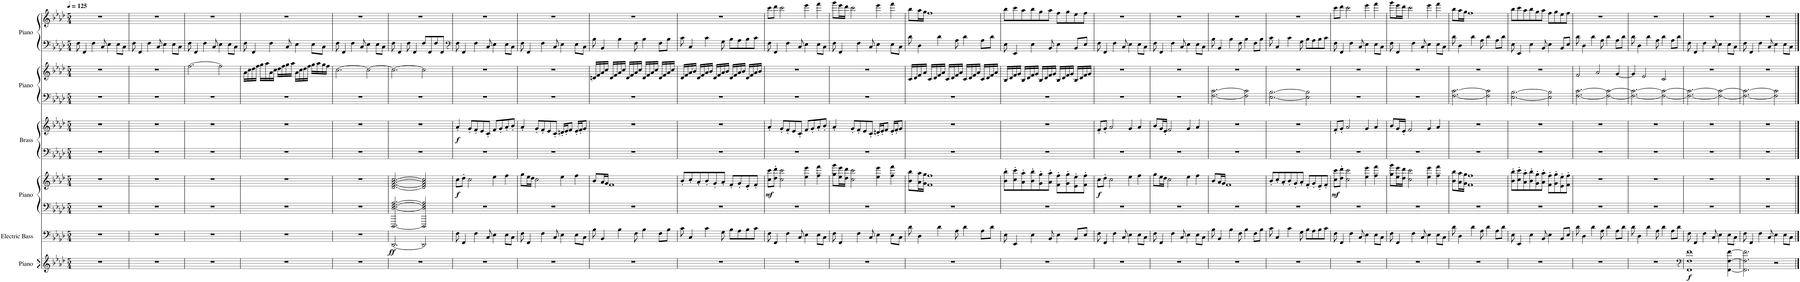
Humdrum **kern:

**kern	**dynam	**kern	**dynam	**kern	**kern	**dynam	**kern	**kern	**dynam	**kern	**kern	**kern	**kern
*part6	*part6	*part5	*part5	*part4	*part4	*part4	*part3	*part3	*part3	*part2	*part2	*part1	*part1
*staff10	*staff10	*staff9	*staff9	*staff8	*staff7	*staff7/8	*staff6	*staff5	*staff5/6	*staff4	*staff3	*staff2	*staff1
*I"Piano	*	*I"Electric Bass	*	*I"Piano	*	*	*I"Brass	*	*	*I"Piano	*	*I"Piano	*
*I'Pno.	*	*I'El. B.	*	*I'Pno.	*	*	*I'Br.	*	*	*I'Pno.	*	*I'Pno.	*
*clefG2	*	*clefF4	*	*clefF4	*clefG2	*	*clefF4	*clefG2	*	*clefF4	*clefG2	*clefF4	*clefG2
*	*	*Trd7c12	*	*	*	*	*	*	*	*	*	*	*
*k[b-e-a-d-]	*	*k[b-e-a-d-]	*	*k[b-e-a-d-]	*k[b-e-a-d-]	*	*k[b-e-a-d-]	*k[b-e-a-d-]	*	*k[b-e-a-d-]	*k[b-e-a-d-]	*k[b-e-a-d-]	*k[b-e-a-d-]
*M5/4	*	*M5/4	*	*M5/4	*M5/4	*	*M5/4	*M5/4	*	*M5/4	*M5/4	*M5/4	*M5/4
*MM125	*	*MM125	*	*MM125	*MM125	*	*MM125	*MM125	*	*MM125	*MM125	*MM125	*MM125
=1	=1	=1	=1	=1	=1	=1	=1	=1	=1	=1	=1	=1	=1
4%5r	.	4%5r	.	4%5r	4%5r	.	4%5r	4%5r	.	4%5r	4%5r	8F\	4%5r
.	.	.	.	.	.	.	.	.	.	.	.	4FF/	.
.	.	.	.	.	.	.	.	.	.	.	.	4F\	.
.	.	.	.	.	.	.	.	.	.	.	.	8C/	.
.	.	.	.	.	.	.	.	.	.	.	.	4E-\	.
.	.	.	.	.	.	.	.	.	.	.	.	8E-\L	.
.	.	.	.	.	.	.	.	.	.	.	.	8C\J	.
=2	=2	=2	=2	=2	=2	=2	=2	=2	=2	=2	=2	=2	=2
4%5r	.	4%5r	.	4%5r	4%5r	.	4%5r	4%5r	.	4%5r	4%5r	8F\	4%5r
.	.	.	.	.	.	.	.	.	.	.	.	4FF/	.
.	.	.	.	.	.	.	.	.	.	.	.	4F\	.
.	.	.	.	.	.	.	.	.	.	.	.	8C/	.
.	.	.	.	.	.	.	.	.	.	.	.	4E-\	.
.	.	.	.	.	.	.	.	.	.	.	.	8E-\L	.
.	.	.	.	.	.	.	.	.	.	.	.	8C\J	.
=3	=3	=3	=3	=3	=3	=3	=3	=3	=3	=3	=3	=3	=3
4%5r	.	4%5r	.	4%5r	4%5r	.	4%5r	4%5r	.	4%5r	[2.ff\	8F\	4%5r
.	.	.	.	.	.	.	.	.	.	.	.	4FF/	.
.	.	.	.	.	.	.	.	.	.	.	.	4F\	.
.	.	.	.	.	.	.	.	.	.	.	.	8C/	.
.	.	.	.	.	.	.	.	.	.	.	2ff\]	4E-\	.
.	.	.	.	.	.	.	.	.	.	.	.	8E-\L	.
.	.	.	.	.	.	.	.	.	.	.	.	8C\J	.
=4	=4	=4	=4	=4	=4	=4	=4	=4	=4	=4	=4	=4	=4
4%5r	.	4%5r	.	4%5r	4%5r	.	4%5r	4%5r	.	4%5r	16a-\LL	8F\	4%5r
.	.	.	.	.	.	.	.	.	.	.	16cc\	.	.
.	.	.	.	.	.	.	.	.	.	.	16dd-\	4FF/	.
.	.	.	.	.	.	.	.	.	.	.	16ff\JJ	.	.
.	.	.	.	.	.	.	.	.	.	.	16gg\LL	.	.
.	.	.	.	.	.	.	.	.	.	.	16aa-\	.	.
.	.	.	.	.	.	.	.	.	.	.	16a-\	4F\	.
.	.	.	.	.	.	.	.	.	.	.	16cc\JJ	.	.
.	.	.	.	.	.	.	.	.	.	.	16dd-\LL	.	.
.	.	.	.	.	.	.	.	.	.	.	16ff\	.	.
.	.	.	.	.	.	.	.	.	.	.	16gg\	8C/	.
.	.	.	.	.	.	.	.	.	.	.	16aa-\JJ	.	.
.	.	.	.	.	.	.	.	.	.	.	16a-\LL	4E-\	.
.	.	.	.	.	.	.	.	.	.	.	16cc\	.	.
.	.	.	.	.	.	.	.	.	.	.	16dd-\	.	.
.	.	.	.	.	.	.	.	.	.	.	16ff\JJ	.	.
.	.	.	.	.	.	.	.	.	.	.	16gg\LL	8E-\L	.
.	.	.	.	.	.	.	.	.	.	.	16aa-\	.	.
.	.	.	.	.	.	.	.	.	.	.	16gg\	8C\J	.
.	.	.	.	.	.	.	.	.	.	.	16ff\JJ	.	.
=5	=5	=5	=5	=5	=5	=5	=5	=5	=5	=5	=5	=5	=5
4%5r	.	4%5r	.	4%5r	4%5r	.	4%5r	4%5r	.	4%5r	[2.cc\	8F\	4%5r
.	.	.	.	.	.	.	.	.	.	.	.	4FF/	.
.	.	.	.	.	.	.	.	.	.	.	.	4F\	.
.	.	.	.	.	.	.	.	.	.	.	.	8C/	.
.	.	.	.	.	.	.	.	.	.	.	2cc\_	4E-\	.
.	.	.	.	.	.	.	.	.	.	.	.	8E-\L	.
.	.	.	.	.	.	.	.	.	.	.	.	8C\J	.
=6	=6	=6	=6	=6	=6	=6	=6	=6	=6	=6	=6	=6	=6
!	!	!	!LO:DY:b	!	!	!	!	!	!	!	!	!	!
4%5r	.	[2.DD-/	ff	[2.DDD-/ [2.D-/ [2.F/ [2.A-/	[2.d-/ [2.f/ [2.a-/ [2.cc/	.	4%5r	4%5r	.	4%5r	2.cc\_	8F\	4%5r
.	.	.	.	.	.	.	.	.	.	.	.	4FF/	.
.	.	.	.	.	.	.	.	.	.	.	.	8F\	.
.	.	.	.	.	.	.	.	.	.	.	.	4FF/	.
.	.	2DD-/]	.	2DDD-/] 2D-/] 2F/] 2A-/]	2d-/] 2f/] 2a-/] 2cc/]	.	.	.	.	.	2cc\]	8F/L	.
.	.	.	.	.	.	.	.	.	.	.	.	8FF/	.
.	.	.	.	.	.	.	.	.	.	.	.	8F/	.
.	.	.	.	.	.	.	.	.	.	.	.	8FF/J	.
=7	=7	=7	=7	=7	=7	=7	=7	=7	=7	=7	=7	=7	=7
*	*	*	*	*	*	*	*	*	*	*	*	*clefFv4	*
!	!	!	!	!	!	!LO:DY:b	!	!	!LO:DY:b	!	!	!	!
4%5r	.	8F\	.	4%5r	8cc\L	f	4%5r	4a-'/	f	4%5r	4%5r	8FF\	4%5r
.	.	4FF/	.	.	8dd-'\J	.	.	.	.	.	.	4FFF/	.
.	.	.	.	.	2cc\	.	.	8g'/L	.	.	.	.	.
.	.	4F\	.	.	.	.	.	8f'/	.	.	.	4FF\	.
.	.	.	.	.	.	.	.	8e-/	.	.	.	.	.
.	.	8C/	.	.	.	.	.	8c'/J	.	.	.	8CC/	.
.	.	4E-\	.	.	4ee-\	.	.	8f/L	.	.	.	4EE-\	.
.	.	.	.	.	.	.	.	8g'/	.	.	.	.	.
.	.	8E-\L	.	.	4ff\	.	.	8a-'/	.	.	.	8EE-\L	.
.	.	8C\J	.	.	.	.	.	8b-'/J	.	.	.	8CC\J	.
=8	=8	=8	=8	=8	=8	=8	=8	=8	=8	=8	=8	=8	=8
4%5r	.	8F\	.	4%5r	8gg\L	.	4%5r	4a-'/	.	4%5r	4%5r	8FF\	4%5r
.	.	4FF/	.	.	16ee-\L	.	.	.	.	.	.	4FFF/	.
.	.	.	.	.	16dd-\JJ	.	.	.	.	.	.	.	.
.	.	.	.	.	2cc\	.	.	8g'/L	.	.	.	.	.
.	.	4F\	.	.	.	.	.	8f'/	.	.	.	4FF\	.
.	.	.	.	.	.	.	.	8e-/	.	.	.	.	.
.	.	8C/	.	.	.	.	.	8c'/J	.	.	.	8CC/	.
.	.	4E-\	.	.	4ee-\	.	.	16dn'/LL	.	.	.	4EE-\	.
.	.	.	.	.	.	.	.	16e-'/J	.	.	.	.	.
.	.	.	.	.	.	.	.	8f/J	.	.	.	.	.
.	.	8E-\L	.	.	4ff\	.	.	16e-'/LL	.	.	.	8EE-\L	.
.	.	.	.	.	.	.	.	16f'/J	.	.	.	.	.
.	.	8C\J	.	.	.	.	.	8g/J	.	.	.	8CC\J	.
=9	=9	=9	=9	=9	=9	=9	=9	=9	=9	=9	=9	=9	=9
4%5r	.	8B-\	.	4%5r	8b-/L	.	4%5r	4%5r	.	4%5r	16dn/LL	8BB-\	4%5r
.	.	.	.	.	.	.	.	.	.	.	16f/	.	.
.	.	4BB-/	.	.	16a-/L	.	.	.	.	.	16a-/	4BBB-/	.
.	.	.	.	.	16g/JJ	.	.	.	.	.	16cc/JJ	.	.
.	.	.	.	.	1f	.	.	.	.	.	16d/LL	.	.
.	.	.	.	.	.	.	.	.	.	.	16f/	.	.
.	.	4B-\	.	.	.	.	.	.	.	.	16a-/	4BB-\	.
.	.	.	.	.	.	.	.	.	.	.	16cc/JJ	.	.
.	.	.	.	.	.	.	.	.	.	.	16d/LL	.	.
.	.	.	.	.	.	.	.	.	.	.	16f/	.	.
.	.	8F\	.	.	.	.	.	.	.	.	16a-/	8FF\	.
.	.	.	.	.	.	.	.	.	.	.	16cc/JJ	.	.
.	.	4B-\	.	.	.	.	.	.	.	.	16d/LL	4BB-\	.
.	.	.	.	.	.	.	.	.	.	.	16f/	.	.
.	.	.	.	.	.	.	.	.	.	.	16a-/	.	.
.	.	.	.	.	.	.	.	.	.	.	16cc/JJ	.	.
.	.	8F\L	.	.	.	.	.	.	.	.	16d/LL	8FF\L	.
.	.	.	.	.	.	.	.	.	.	.	16f/	.	.
.	.	8B-\J	.	.	.	.	.	.	.	.	16a-/	8BB-\J	.
.	.	.	.	.	.	.	.	.	.	.	16cc/JJ	.	.
=10	=10	=10	=10	=10	=10	=10	=10	=10	=10	=10	=10	=10	=10
4%5r	.	8c\	.	4%5r	8b-'/L	.	4%5r	4%5r	.	4%5r	16d-/LL	8C\	4%5r
.	.	.	.	.	.	.	.	.	.	.	16f/	.	.
.	.	4C/	.	.	8cc'/	.	.	.	.	.	16a-/	4CC/	.
.	.	.	.	.	.	.	.	.	.	.	16b-/JJ	.	.
.	.	.	.	.	8a-'/	.	.	.	.	.	16d-/LL	.	.
.	.	.	.	.	.	.	.	.	.	.	16f/	.	.
.	.	4c\	.	.	8b-'/	.	.	.	.	.	16a-/	4C\	.
.	.	.	.	.	.	.	.	.	.	.	16b-/JJ	.	.
.	.	.	.	.	8g'/	.	.	.	.	.	16d-/LL	.	.
.	.	.	.	.	.	.	.	.	.	.	16f/	.	.
.	.	8G\	.	.	8a-'/J	.	.	.	.	.	16a-/	8GG\	.
.	.	.	.	.	.	.	.	.	.	.	16b-/JJ	.	.
.	.	8B-\L	.	.	8f'/L	.	.	.	.	.	16d-/LL	8BB-\L	.
.	.	.	.	.	.	.	.	.	.	.	16f/	.	.
.	.	8A-\	.	.	8g'/	.	.	.	.	.	16a-/	8AA-\	.
.	.	.	.	.	.	.	.	.	.	.	16b-/JJ	.	.
.	.	8B-\	.	.	8e-'/	.	.	.	.	.	16d-/LL	8BB-\	.
.	.	.	.	.	.	.	.	.	.	.	16f/	.	.
.	.	8c\J	.	.	8f'/J	.	.	.	.	.	16a-/	8C\J	.
.	.	.	.	.	.	.	.	.	.	.	16b-/JJ	.	.
=11	=11	=11	=11	=11	=11	=11	=11	=11	=11	=11	=11	=11	=11
!	!	!	!	!	!	!LO:DY:b	!	!	!	!	!	!	!
4%5r	.	8F\	.	4%5r	8cc\ 8ccc\L	mf	4%5r	4a-'/	.	4%5r	4%5r	8FF\	8ccc\L
.	.	4FF/	.	.	8dd-\' 8ddd-\'J	.	.	.	.	.	.	4FFF/	8ddd-\J
.	.	.	.	.	2cc\ 2ccc\	.	.	8g'/L	.	.	.	.	2ccc\
.	.	4F\	.	.	.	.	.	8f'/	.	.	.	4FF\	.
.	.	.	.	.	.	.	.	8e-/	.	.	.	.	.
.	.	8C/	.	.	.	.	.	8c'/J	.	.	.	8CC/	.
.	.	4E-\	.	.	4ee-\ 4eee-\	.	.	8f/L	.	.	.	4EE-\	4eee-\
.	.	.	.	.	.	.	.	8g'/	.	.	.	.	.
.	.	8E-\L	.	.	4ff\ 4fff\	.	.	8a-'/	.	.	.	8EE-\L	4fff\
.	.	8C\J	.	.	.	.	.	8b-'/J	.	.	.	8CC\J	.
=12	=12	=12	=12	=12	=12	=12	=12	=12	=12	=12	=12	=12	=12
4%5r	.	8F\	.	4%5r	8gg\ 8ggg\L	.	4%5r	4a-'/	.	4%5r	4%5r	8FF\	8ggg\L
.	.	4FF/	.	.	16ee-\ 16eee-\L	.	.	.	.	.	.	4FFF/	16eee-\L
.	.	.	.	.	16dd-\ 16ddd-\JJ	.	.	.	.	.	.	.	16ddd-\JJ
.	.	.	.	.	2cc\ 2ccc\	.	.	8g'/L	.	.	.	.	2ccc\
.	.	4F\	.	.	.	.	.	8f'/	.	.	.	4FF\	.
.	.	.	.	.	.	.	.	8e-/	.	.	.	.	.
.	.	8C/	.	.	.	.	.	8c'/J	.	.	.	8CC/	.
.	.	4E-\	.	.	4ee-\ 4eee-\	.	.	16dn'/LL	.	.	.	4EE-\	4eee-\
.	.	.	.	.	.	.	.	16e-'/J	.	.	.	.	.
.	.	.	.	.	.	.	.	8f/J	.	.	.	.	.
.	.	8E-\L	.	.	4ff\ 4fff\	.	.	16e-'/LL	.	.	.	8EE-\L	4fff\
.	.	.	.	.	.	.	.	16f'/J	.	.	.	.	.
.	.	8C\J	.	.	.	.	.	8g/J	.	.	.	8CC\J	.
=13	=13	=13	=13	=13	=13	=13	=13	=13	=13	=13	=13	=13	=13
4%5r	.	8d-\	.	4%5r	8b-\ 8bb-\L	.	4%5r	4%5r	.	4%5r	16c/LL	8D-\	8bb-\L
.	.	.	.	.	.	.	.	.	.	.	16d-/	.	.
.	.	4D-\	.	.	16a-\ 16aa-\L	.	.	.	.	.	16f/	4DD-\	16aa-\L
.	.	.	.	.	16g\ 16gg\JJ	.	.	.	.	.	16a-/JJ	.	16gg\JJ
.	.	.	.	.	1f 1ff	.	.	.	.	.	16c/LL	.	1ff
.	.	.	.	.	.	.	.	.	.	.	16d-/	.	.
.	.	4d-\	.	.	.	.	.	.	.	.	16f/	4D-\	.
.	.	.	.	.	.	.	.	.	.	.	16a-/JJ	.	.
.	.	.	.	.	.	.	.	.	.	.	16c/LL	.	.
.	.	.	.	.	.	.	.	.	.	.	16d-/	.	.
.	.	8A-\	.	.	.	.	.	.	.	.	16f/	8AA-\	.
.	.	.	.	.	.	.	.	.	.	.	16a-/JJ	.	.
.	.	4d-\	.	.	.	.	.	.	.	.	16c/LL	4D-\	.
.	.	.	.	.	.	.	.	.	.	.	16d-/	.	.
.	.	.	.	.	.	.	.	.	.	.	16f/	.	.
.	.	.	.	.	.	.	.	.	.	.	16a-/JJ	.	.
.	.	8A-\L	.	.	.	.	.	.	.	.	16c/LL	8AA-\L	.
.	.	.	.	.	.	.	.	.	.	.	16d-/	.	.
.	.	8d-\J	.	.	.	.	.	.	.	.	16f/	8D-\J	.
.	.	.	.	.	.	.	.	.	.	.	16a-/JJ	.	.
=14	=14	=14	=14	=14	=14	=14	=14	=14	=14	=14	=14	=14	=14
4%5r	.	8E-\	.	4%5r	8b-\' 8bb-\'L	.	4%5r	4%5r	.	4%5r	16B-/LL	8EE-\	8bb-\L
.	.	.	.	.	.	.	.	.	.	.	16d-/	.	.
.	.	4EE-/	.	.	8cc\' 8ccc\'	.	.	.	.	.	16f/	4EEE-/	8ccc\
.	.	.	.	.	.	.	.	.	.	.	16g/JJ	.	.
.	.	.	.	.	8a-\' 8aa-\'	.	.	.	.	.	16B-/LL	.	8aa-\
.	.	.	.	.	.	.	.	.	.	.	16d-/	.	.
.	.	4E-\	.	.	8b-\' 8bb-\'	.	.	.	.	.	16f/	4EE-\	8bb-\
.	.	.	.	.	.	.	.	.	.	.	16g/JJ	.	.
.	.	.	.	.	8g\' 8gg\'	.	.	.	.	.	16B-/LL	.	8gg\
.	.	.	.	.	.	.	.	.	.	.	16d-/	.	.
.	.	8BB-/	.	.	8a-\' 8aa-\'J	.	.	.	.	.	16f/	8BBB-/	8aa-\J
.	.	.	.	.	.	.	.	.	.	.	16g/JJ	.	.
.	.	4E-\	.	.	8f\' 8ff\'L	.	.	.	.	.	16B-/LL	4EE-\	8ff\L
.	.	.	.	.	.	.	.	.	.	.	16d-/	.	.
.	.	.	.	.	8g\' 8gg\'	.	.	.	.	.	16f/	.	8gg\
.	.	.	.	.	.	.	.	.	.	.	16g/JJ	.	.
.	.	8BB-/L	.	.	8e-\' 8ee-\'	.	.	.	.	.	16B-/LL	8BBB-/L	8ee-\
.	.	.	.	.	.	.	.	.	.	.	16d-/	.	.
.	.	8E-/J	.	.	8f\' 8ff\'J	.	.	.	.	.	16f/	8EE-/J	8ff\J
.	.	.	.	.	.	.	.	.	.	.	16g/JJ	.	.
=15	=15	=15	=15	=15	=15	=15	=15	=15	=15	=15	=15	=15	=15
!	!	!	!	!	!	!LO:DY:b	!	!	!	!	!	!	!
4%5r	.	8F\	.	4%5r	8cc\L	f	4%5r	8f'/L	.	4%5r	4%5r	8FF\	4%5r
.	.	4FF/	.	.	8dd-'\J	.	.	8g'/J	.	.	.	4FFF/	.
.	.	.	.	.	2cc\	.	.	2a-/	.	.	.	.	.
.	.	4F\	.	.	.	.	.	.	.	.	.	4FF\	.
.	.	8C/	.	.	.	.	.	.	.	.	.	8CC/	.
.	.	4E-\	.	.	4ee-\	.	.	4g/	.	.	.	4EE-\	.
.	.	8E-\L	.	.	4ff\	.	.	4a-/	.	.	.	8EE-\L	.
.	.	8C\J	.	.	.	.	.	.	.	.	.	8CC\J	.
=16	=16	=16	=16	=16	=16	=16	=16	=16	=16	=16	=16	=16	=16
4%5r	.	8F\	.	4%5r	8gg\L	.	4%5r	8b-/L	.	4%5r	4%5r	8FF\	4%5r
.	.	4FF/	.	.	16ee-\L	.	.	16g/L	.	.	.	4FFF/	.
.	.	.	.	.	16dd-\JJ	.	.	16e-'/JJ	.	.	.	.	.
.	.	.	.	.	2cc\	.	.	2f/	.	.	.	.	.
.	.	4F\	.	.	.	.	.	.	.	.	.	4FF\	.
.	.	8C/	.	.	.	.	.	.	.	.	.	8CC/	.
.	.	4E-\	.	.	4ee-\	.	.	4g/	.	.	.	4EE-\	.
.	.	8E-\L	.	.	4ff\	.	.	4a-/	.	.	.	8EE-\L	.
.	.	8C\J	.	.	.	.	.	.	.	.	.	8CC\J	.
=17	=17	=17	=17	=17	=17	=17	=17	=17	=17	=17	=17	=17	=17
4%5r	.	8B-\	.	4%5r	8b-/L	.	4%5r	4%5r	.	[2.F\ [2.c\	4%5r	8BB-\	4%5r
.	.	4BB-/	.	.	16a-/L	.	.	.	.	.	.	4BBB-/	.
.	.	.	.	.	16g/JJ	.	.	.	.	.	.	.	.
.	.	.	.	.	1f	.	.	.	.	.	.	.	.
.	.	4B-\	.	.	.	.	.	.	.	.	.	4BB-\	.
.	.	8F\	.	.	.	.	.	.	.	.	.	8FF\	.
.	.	4B-\	.	.	.	.	.	.	.	2F\] 2c\]	.	4BB-\	.
.	.	8F\L	.	.	.	.	.	.	.	.	.	8FF\L	.
.	.	8B-\J	.	.	.	.	.	.	.	.	.	8BB-\J	.
=18	=18	=18	=18	=18	=18	=18	=18	=18	=18	=18	=18	=18	=18
4%5r	.	8c\	.	4%5r	8b-'/L	.	4%5r	4%5r	.	[2.E-\ [2.B-\	4%5r	8C\	4%5r
.	.	4C/	.	.	8cc'/	.	.	.	.	.	.	4CC/	.
.	.	.	.	.	8a-'/	.	.	.	.	.	.	.	.
.	.	4c\	.	.	8b-'/	.	.	.	.	.	.	4C\	.
.	.	.	.	.	8g'/	.	.	.	.	.	.	.	.
.	.	8G\	.	.	8a-'/J	.	.	.	.	.	.	8GG\	.
.	.	8B-\L	.	.	8f'/L	.	.	.	.	2E-\] 2B-\]	.	8BB-\L	.
.	.	8A-\	.	.	8g'/	.	.	.	.	.	.	8AA-\	.
.	.	8B-\	.	.	8e-'/	.	.	.	.	.	.	8BB-\	.
.	.	8c\J	.	.	8f'/J	.	.	.	.	.	.	8C\J	.
=19	=19	=19	=19	=19	=19	=19	=19	=19	=19	=19	=19	=19	=19
!	!	!	!	!	!	!LO:DY:b	!	!	!	!	!	!	!
4%5r	.	8F\	.	4%5r	8cc\ 8ccc\L	mf	4%5r	8f'/L	.	4%5r	4%5r	8FF\	8ccc\L
.	.	4FF/	.	.	8dd-\' 8ddd-\'J	.	.	8g'/J	.	.	.	4FFF/	8ddd-\J
.	.	.	.	.	2cc\ 2ccc\	.	.	2a-/	.	.	.	.	2ccc\
.	.	4F\	.	.	.	.	.	.	.	.	.	4FF\	.
.	.	8C/	.	.	.	.	.	.	.	.	.	8CC/	.
.	.	4E-\	.	.	4ee-\ 4eee-\	.	.	4g/	.	.	.	4EE-\	4eee-\
.	.	8E-\L	.	.	4ff\ 4fff\	.	.	4a-/	.	.	.	8EE-\L	4fff\
.	.	8C\J	.	.	.	.	.	.	.	.	.	8CC\J	.
=20	=20	=20	=20	=20	=20	=20	=20	=20	=20	=20	=20	=20	=20
4%5r	.	8F\	.	4%5r	8gg\ 8ggg\L	.	4%5r	8b-/L	.	4%5r	4%5r	8FF\	8ggg\L
.	.	4FF/	.	.	16ee-\ 16eee-\L	.	.	16g/L	.	.	.	4FFF/	16eee-\L
.	.	.	.	.	16dd-\ 16ddd-\JJ	.	.	16e-'/JJ	.	.	.	.	16ddd-\JJ
.	.	.	.	.	2cc\ 2ccc\	.	.	2f/	.	.	.	.	2ccc\
.	.	4F\	.	.	.	.	.	.	.	.	.	4FF\	.
.	.	8C/	.	.	.	.	.	.	.	.	.	8CC/	.
.	.	4E-\	.	.	4ee-\ 4eee-\	.	.	4g/	.	.	.	4EE-\	4eee-\
.	.	8E-\L	.	.	4ff\ 4fff\	.	.	4a-/	.	.	.	8EE-\L	4fff\
.	.	8C\J	.	.	.	.	.	.	.	.	.	8CC\J	.
=21	=21	=21	=21	=21	=21	=21	=21	=21	=21	=21	=21	=21	=21
4%5r	.	8d-\	.	4%5r	8b-\ 8bb-\L	.	4%5r	4%5r	.	[2.F\ [2.c\	4%5r	8D-\	8bb-\L
.	.	4D-\	.	.	16a-\ 16aa-\L	.	.	.	.	.	.	4DD-\	16aa-\L
.	.	.	.	.	16g\ 16gg\JJ	.	.	.	.	.	.	.	16gg\JJ
.	.	.	.	.	1f 1ff	.	.	.	.	.	.	.	1ff
.	.	4d-\	.	.	.	.	.	.	.	.	.	4D-\	.
.	.	8A-\	.	.	.	.	.	.	.	.	.	8AA-\	.
.	.	4d-\	.	.	.	.	.	.	.	2F\] 2c\]	.	4D-\	.
.	.	8A-\L	.	.	.	.	.	.	.	.	.	8AA-\L	.
.	.	8d-\J	.	.	.	.	.	.	.	.	.	8D-\J	.
=22	=22	=22	=22	=22	=22	=22	=22	=22	=22	=22	=22	=22	=22
4%5r	.	8E-\	.	4%5r	8b-\' 8bb-\'L	.	4%5r	4%5r	.	[2.E-\ [2.B-\	4%5r	8EE-\	8bb-\L
.	.	4EE-/	.	.	8cc\' 8ccc\'	.	.	.	.	.	.	4EEE-/	8ccc\
.	.	.	.	.	8a-\' 8aa-\'	.	.	.	.	.	.	.	8aa-\
.	.	4E-\	.	.	8b-\' 8bb-\'	.	.	.	.	.	.	4EE-\	8bb-\
.	.	.	.	.	8g\' 8gg\'	.	.	.	.	.	.	.	8gg\
.	.	8BB-/	.	.	8a-\' 8aa-\'J	.	.	.	.	.	.	8BBB-/	8aa-\J
.	.	4E-\	.	.	8f\' 8ff\'L	.	.	.	.	2E-\] 2B-\]	.	4EE-\	8ff\L
.	.	.	.	.	8g\' 8gg\'	.	.	.	.	.	.	.	8gg\
.	.	8BB-/L	.	.	8e-\' 8ee-\'	.	.	.	.	.	.	8BBB-/L	8ee-\
.	.	8E-/J	.	.	8f\' 8ff\'J	.	.	.	.	.	.	8EE-/J	8ff\J
=23	=23	=23	=23	=23	=23	=23	=23	=23	=23	=23	=23	=23	=23
4%5r	.	8d-\	.	4%5r	4%5r	.	4%5r	4%5r	.	[2.F\ [2.c\	2f/	8D-\	4%5r
.	.	4D-\	.	.	.	.	.	.	.	.	.	4DD-\	.
.	.	4d-\	.	.	.	.	.	.	.	.	.	4D-\	.
.	.	.	.	.	.	.	.	.	.	.	2a-/	.	.
.	.	8A-\	.	.	.	.	.	.	.	.	.	8AA-\	.
.	.	4d-\	.	.	.	.	.	.	.	2F\_ 2c\_	.	4D-\	.
.	.	8A-\L	.	.	.	.	.	.	.	.	[4g/	8AA-\L	.
.	.	8d-\J	.	.	.	.	.	.	.	.	.	8D-\J	.
=24	=24	=24	=24	=24	=24	=24	=24	=24	=24	=24	=24	=24	=24
4%5r	.	8d-\	.	4%5r	4%5r	.	4%5r	4%5r	.	2.F\_ 2.c\_	4g/]	8D-\	4%5r
.	.	4D-\	.	.	.	.	.	.	.	.	.	4DD-\	.
.	.	.	.	.	.	.	.	.	.	.	2e-/	.	.
.	.	4d-\	.	.	.	.	.	.	.	.	.	4D-\	.
.	.	8A-\	.	.	.	.	.	.	.	.	.	8AA-\	.
.	.	4d-\	.	.	.	.	.	.	.	2F\_ 2c\_	2c/	4D-\	.
.	.	8A-\L	.	.	.	.	.	.	.	.	.	8AA-\L	.
.	.	8d-\J	.	.	.	.	.	.	.	.	.	8D-\J	.
=25	=25	=25	=25	=25	=25	=25	=25	=25	=25	=25	=25	=25	=25
*clefFv4	*	*	*	*	*	*	*	*	*	*	*	*	*
!	!LO:DY:b	!	!	!	!	!	!	!	!	!	!	!	!
1FFF 1FF 1F	f	8F\	.	4%5r	4%5r	.	4%5r	4%5r	.	2.F\_ 2.c\_	4%5r	8FF\	4%5r
.	.	4FF/	.	.	.	.	.	.	.	.	.	4FFF/	.
.	.	4F\	.	.	.	.	.	.	.	.	.	4FF\	.
.	.	8C/	.	.	.	.	.	.	.	.	.	8CC/	.
.	.	4E-\	.	.	.	.	.	.	.	2F\_ 2c\_	.	4EE-\	.
[4FFF\ [4FF\ [4F\	.	8E-\L	.	.	.	.	.	.	.	.	.	8EE-\L	.
.	.	8C\J	.	.	.	.	.	.	.	.	.	8CC\J	.
=26	=26	=26	=26	=26	=26	=26	=26	=26	=26	=26	=26	=26	=26
2.FFF\] 2.FF\] 2.F\]	.	8F\	.	4%5r	4%5r	.	4%5r	4%5r	.	2.F\_ 2.c\_	4%5r	8FF\	4%5r
.	.	4FF/	.	.	.	.	.	.	.	.	.	4FFF/	.
.	.	4F\	.	.	.	.	.	.	.	.	.	4FF\	.
.	.	8C/	.	.	.	.	.	.	.	.	.	8CC/	.
2r	.	4E-\	.	.	.	.	.	.	.	2F\] 2c\]	.	4EE-\	.
.	.	8E-\L	.	.	.	.	.	.	.	.	.	8EE-\L	.
.	.	8C\J	.	.	.	.	.	.	.	.	.	8CC\J	.
==	==	==	==	==	==	==	==	==	==	==	==	==	==
*-	*-	*-	*-	*-	*-	*-	*-	*-	*-	*-	*-	*-	*-
